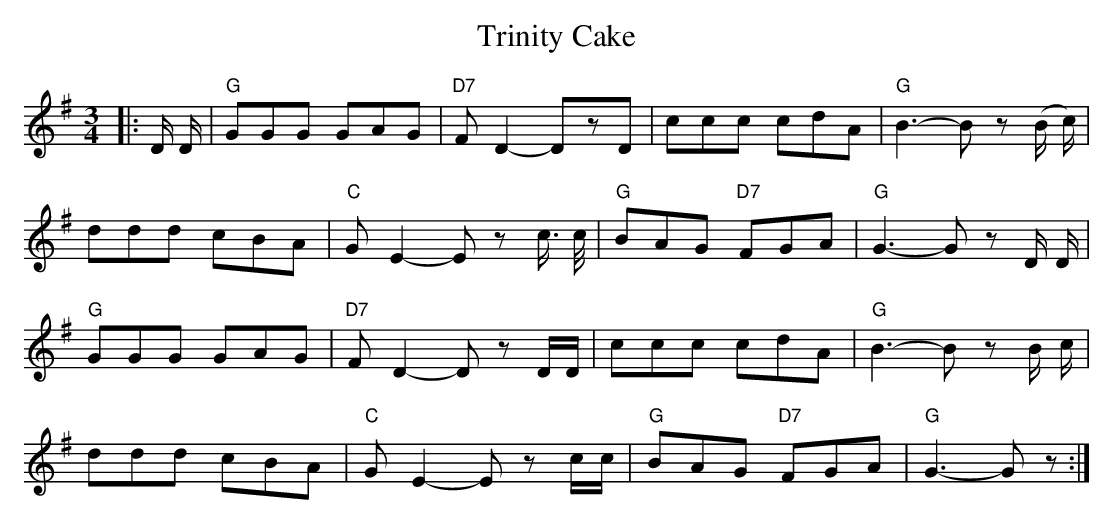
X:1
T: Trinity Cake
M: 3/4
L: 1/8
K: Gmaj
|: D/2 D/2 |\
"G"GGG GAG | "D7"FD2-DzD       | ccc cdA | "G"B3- Bz (B/2 c/2) |
      ddd cBA | "C"GE2-Ez c3/4 c/4| "G"BAG "D7"FGA | "G"G3-Gz D/2 D/2|
"G" GGG GAG | "D7"FD2-Dz D/D/ | ccc cdA | "G"B3-Bz B/2 c/2 |
      ddd cBA | "C"GE2-Ez c/c/      | "G"BAG "D7"FGA | "G"G3-Gz :|
